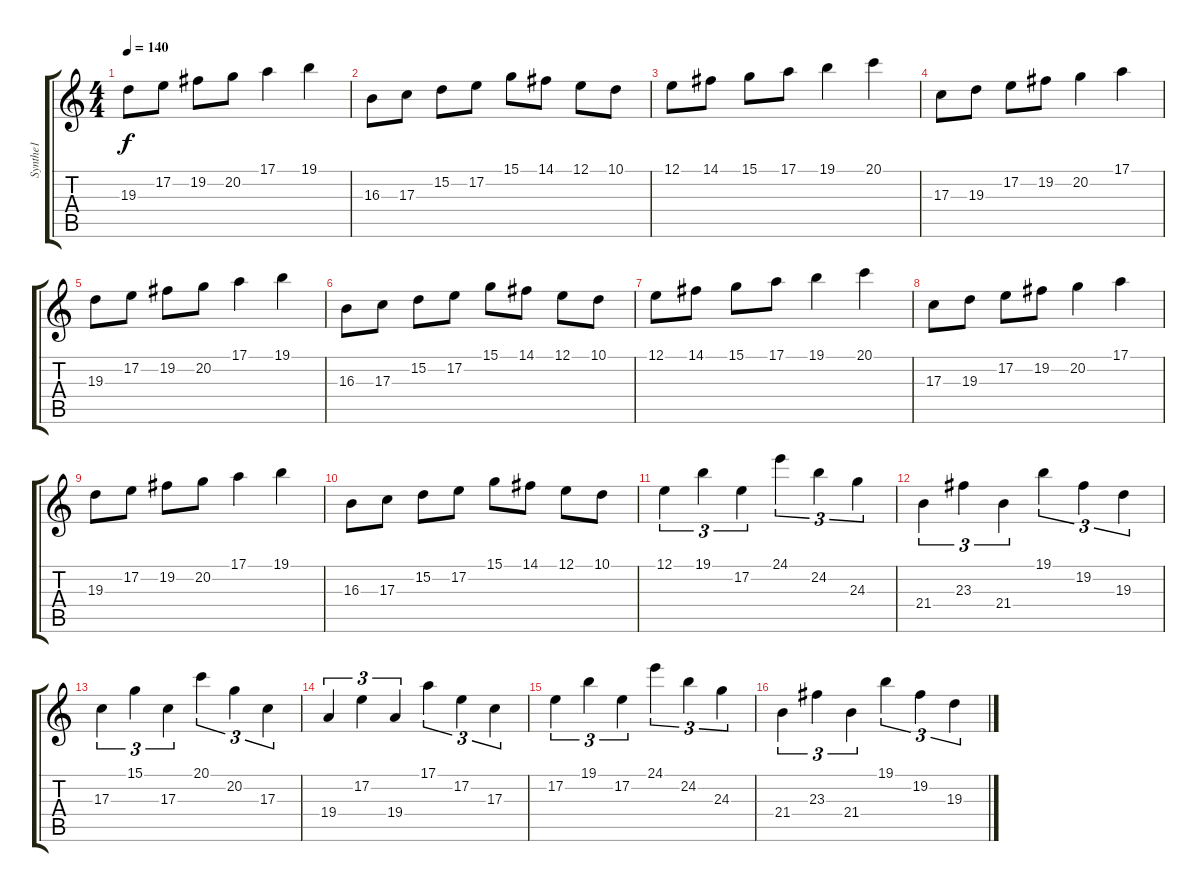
\track ("Synthe1" "Synthe1") {instrument stringensemble1}
\staff {score tabs}
\tuning (E4 B3 G3 D3 A2 E2) {hide}
\ts (4 4)
\tempo 140
\clef g2
\ks c
19.3.8{dy f} 17.2.8 19.2.8 20.2.8 17.1.4 19.1.4 |
16.3.8 17.3.8 15.2.8 17.2.8 15.1.8 14.1.8 12.1.8 10.1.8 |
12.1.8 14.1.8 15.1.8 17.1.8 19.1.4 20.1.4 |
17.3.8 19.3.8 17.2.8 19.2.8 20.2.4 17.1.4 |
19.3.8 17.2.8 19.2.8 20.2.8 17.1.4 19.1.4 |
16.3.8 17.3.8 15.2.8 17.2.8 15.1.8 14.1.8 12.1.8 10.1.8 |
12.1.8 14.1.8 15.1.8 17.1.8 19.1.4 20.1.4 |
17.3.8 19.3.8 17.2.8 19.2.8 20.2.4 17.1.4 |
19.3.8 17.2.8 19.2.8 20.2.8 17.1.4 19.1.4 |
16.3.8 17.3.8 15.2.8 17.2.8 15.1.8 14.1.8 12.1.8 10.1.8 |
12.1.4{tu (3 2)} 19.1.4{tu (3 2)} 17.2.4{tu (3 2)} 24.1.4{tu (3 2)} 24.2.4{tu (3 2)} 24.3.4{tu (3 2)} |
21.4.4{tu (3 2)} 23.3.4{tu (3 2)} 21.4.4{tu (3 2)} 19.1.4{tu (3 2)} 19.2.4{tu (3 2)} 19.3.4{tu (3 2)} |
17.3.4{tu (3 2)} 15.1.4{tu (3 2)} 17.3.4{tu (3 2)} 20.1.4{tu (3 2)} 20.2.4{tu (3 2)} 17.3.4{tu (3 2)} |
19.4.4{tu (3 2)} 17.2.4{tu (3 2)} 19.4.4{tu (3 2)} 17.1.4{tu (3 2)} 17.2.4{tu (3 2)} 17.3.4{tu (3 2)} |
17.2.4{tu (3 2)} 19.1.4{tu (3 2)} 17.2.4{tu (3 2)} 24.1.4{tu (3 2)} 24.2.4{tu (3 2)} 24.3.4{tu (3 2)} |
21.4.4{tu (3 2)} 23.3.4{tu (3 2)} 21.4.4{tu (3 2)} 19.1.4{tu (3 2)} 19.2.4{tu (3 2)} 19.3.4{tu (3 2)}
